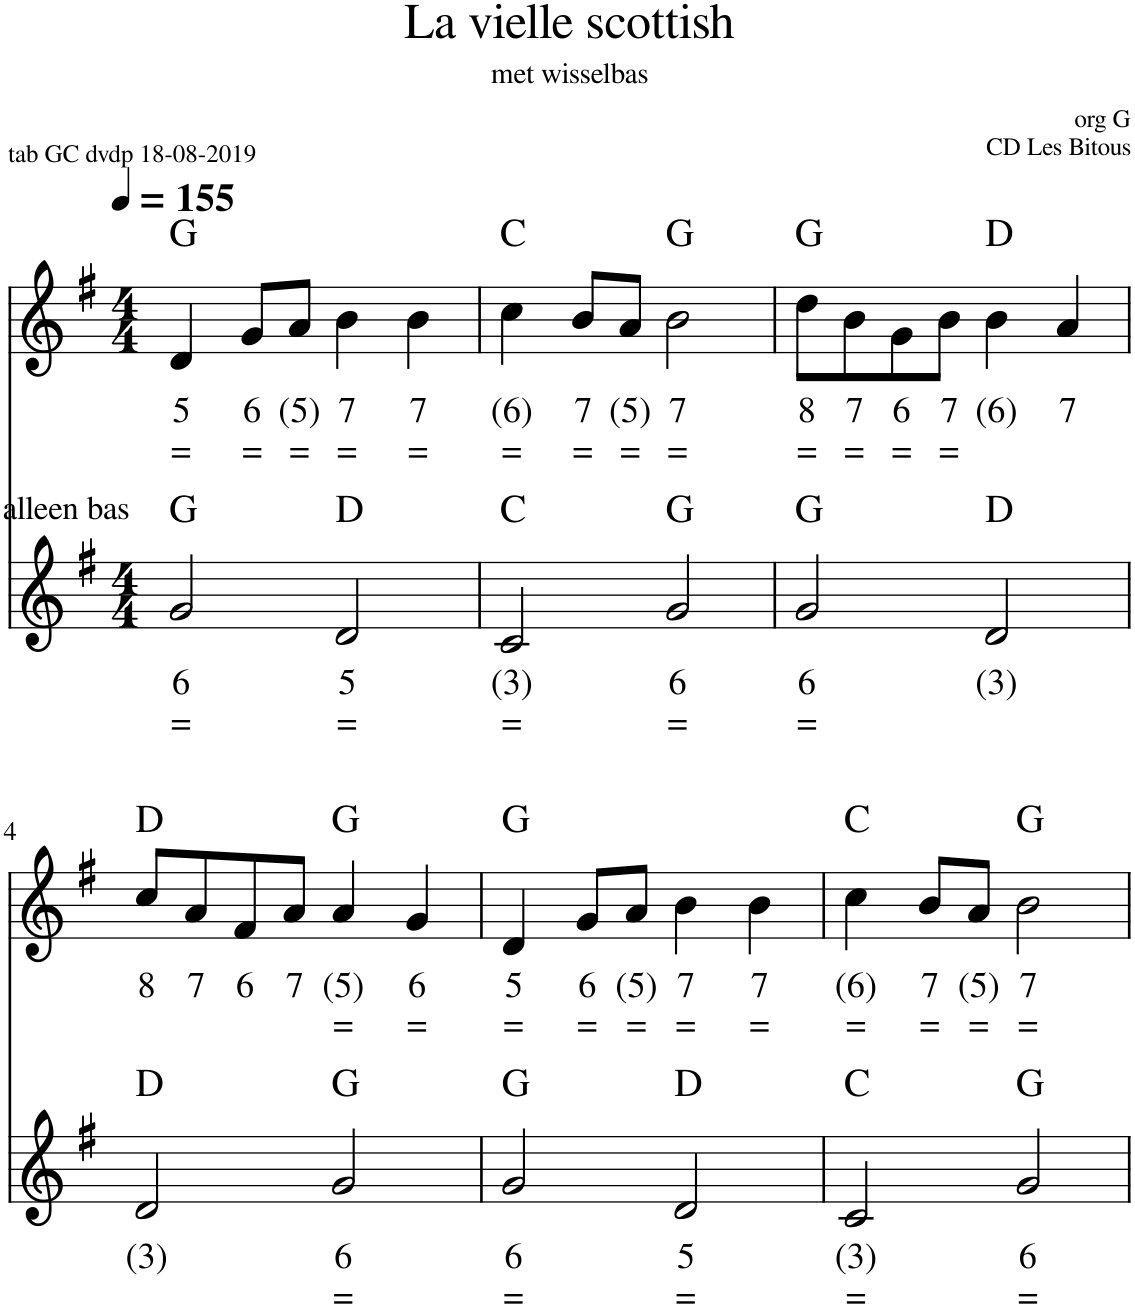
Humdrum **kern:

**kern	**text	**text	**harte	**kern	**text	**text	**harte
*part2	*part2	*part2	*part2	*part1	*part1	*part1	*part1
*staff2	*staff2	*staff2	*	*staff1	*staff1	*staff1	*
*I"Contrabas, Acoustic Bass	*	*	*	*I"Bandoneon, Flute	*	*	*
*I'Acc	*	*	*	*	*	*	*
*clefG2	*	*	*	*clefG2	*	*	*
*k[f#]	*	*	*	*k[f#]	*	*	*
*M4/4	*	*	*	*M4/4	*	*	*
*MM155	*	*	*	*MM155	*	*	*
=1	=1	=1	=1	=1	=1	=1	=1
!LO:TX:a:t=alleen bas	!	!	!	!	!	!	!
!	!LO:LY:b	!LO:LY:b	!	!	!LO:LY:b	!LO:LY:b	!
2g/	6	=	G:maj	4d/	5	=	G:maj
!	!	!	!	!	!LO:LY:b	!LO:LY:b	!
.	.	.	.	8g/L	6	=	.
!	!	!	!	!	!LO:LY:b	!LO:LY:b	!
.	.	.	.	8a/J	(5)	=	.
!	!LO:LY:b	!LO:LY:b	!	!	!LO:LY:b	!LO:LY:b	!
2d/	5	=	D:maj	4b\	7	=	.
!	!	!	!	!	!LO:LY:b	!LO:LY:b	!
.	.	.	.	4b\	7	=	.
=2	=2	=2	=2	=2	=2	=2	=2
!	!LO:LY:b	!LO:LY:b	!	!	!LO:LY:b	!LO:LY:b	!
2c/	(3)	=	C:maj	4cc\	(6)	=	C:maj
!	!	!	!	!	!LO:LY:b	!LO:LY:b	!
.	.	.	.	8b/L	7	=	.
!	!	!	!	!	!LO:LY:b	!LO:LY:b	!
.	.	.	.	8a/J	(5)	=	.
!	!LO:LY:b	!LO:LY:b	!	!	!LO:LY:b	!LO:LY:b	!
2g/	6	=	G:maj	2b\	7	=	G:maj
=3	=3	=3	=3	=3	=3	=3	=3
!	!LO:LY:b	!LO:LY:b	!	!	!LO:LY:b	!LO:LY:b	!
2g/	6	=	G:maj	8dd\L	8	=	G:maj
!	!	!	!	!	!LO:LY:b	!LO:LY:b	!
.	.	.	.	8b\	7	=	.
!	!	!	!	!	!LO:LY:b	!LO:LY:b	!
.	.	.	.	8g\	6	=	.
!	!	!	!	!	!LO:LY:b	!LO:LY:b	!
.	.	.	.	8b\J	7	=	.
!	!LO:LY:b	!	!	!	!LO:LY:b	!	!
2d/	(3)	.	D:maj	4b\	(6)	.	D:maj
!	!	!	!	!	!LO:LY:b	!	!
.	.	.	.	4a/	7	.	.
!!LO:LB:g=z
=4	=4	=4	=4	=4	=4	=4	=4
!	!LO:LY:b	!	!	!	!LO:LY:b	!	!
2d/	(3)	.	D:maj	8cc/L	8	.	D:maj
!	!	!	!	!	!LO:LY:b	!	!
.	.	.	.	8a/	7	.	.
!	!	!	!	!	!LO:LY:b	!	!
.	.	.	.	8f#/	6	.	.
!	!	!	!	!	!LO:LY:b	!	!
.	.	.	.	8a/J	7	.	.
!	!LO:LY:b	!LO:LY:b	!	!	!LO:LY:b	!LO:LY:b	!
2g/	6	=	G:maj	4a/	(5)	=	G:maj
!	!	!	!	!	!LO:LY:b	!LO:LY:b	!
.	.	.	.	4g/	6	=	.
=5	=5	=5	=5	=5	=5	=5	=5
!	!LO:LY:b	!LO:LY:b	!	!	!LO:LY:b	!LO:LY:b	!
2g/	6	=	G:maj	4d/	5	=	G:maj
!	!	!	!	!	!LO:LY:b	!LO:LY:b	!
.	.	.	.	8g/L	6	=	.
!	!	!	!	!	!LO:LY:b	!LO:LY:b	!
.	.	.	.	8a/J	(5)	=	.
!	!LO:LY:b	!LO:LY:b	!	!	!LO:LY:b	!LO:LY:b	!
2d/	5	=	D:maj	4b\	7	=	.
!	!	!	!	!	!LO:LY:b	!LO:LY:b	!
.	.	.	.	4b\	7	=	.
=6	=6	=6	=6	=6	=6	=6	=6
!	!LO:LY:b	!LO:LY:b	!	!	!LO:LY:b	!LO:LY:b	!
2c/	(3)	=	C:maj	4cc\	(6)	=	C:maj
!	!	!	!	!	!LO:LY:b	!LO:LY:b	!
.	.	.	.	8b/L	7	=	.
!	!	!	!	!	!LO:LY:b	!LO:LY:b	!
.	.	.	.	8a/J	(5)	=	.
!	!LO:LY:b	!LO:LY:b	!	!	!LO:LY:b	!LO:LY:b	!
2g/	6	=	G:maj	2b\	7	=	G:maj
=	=	=	=	=	=	=	=
*-	*-	*-	*-	*-	*-	*-	*-
